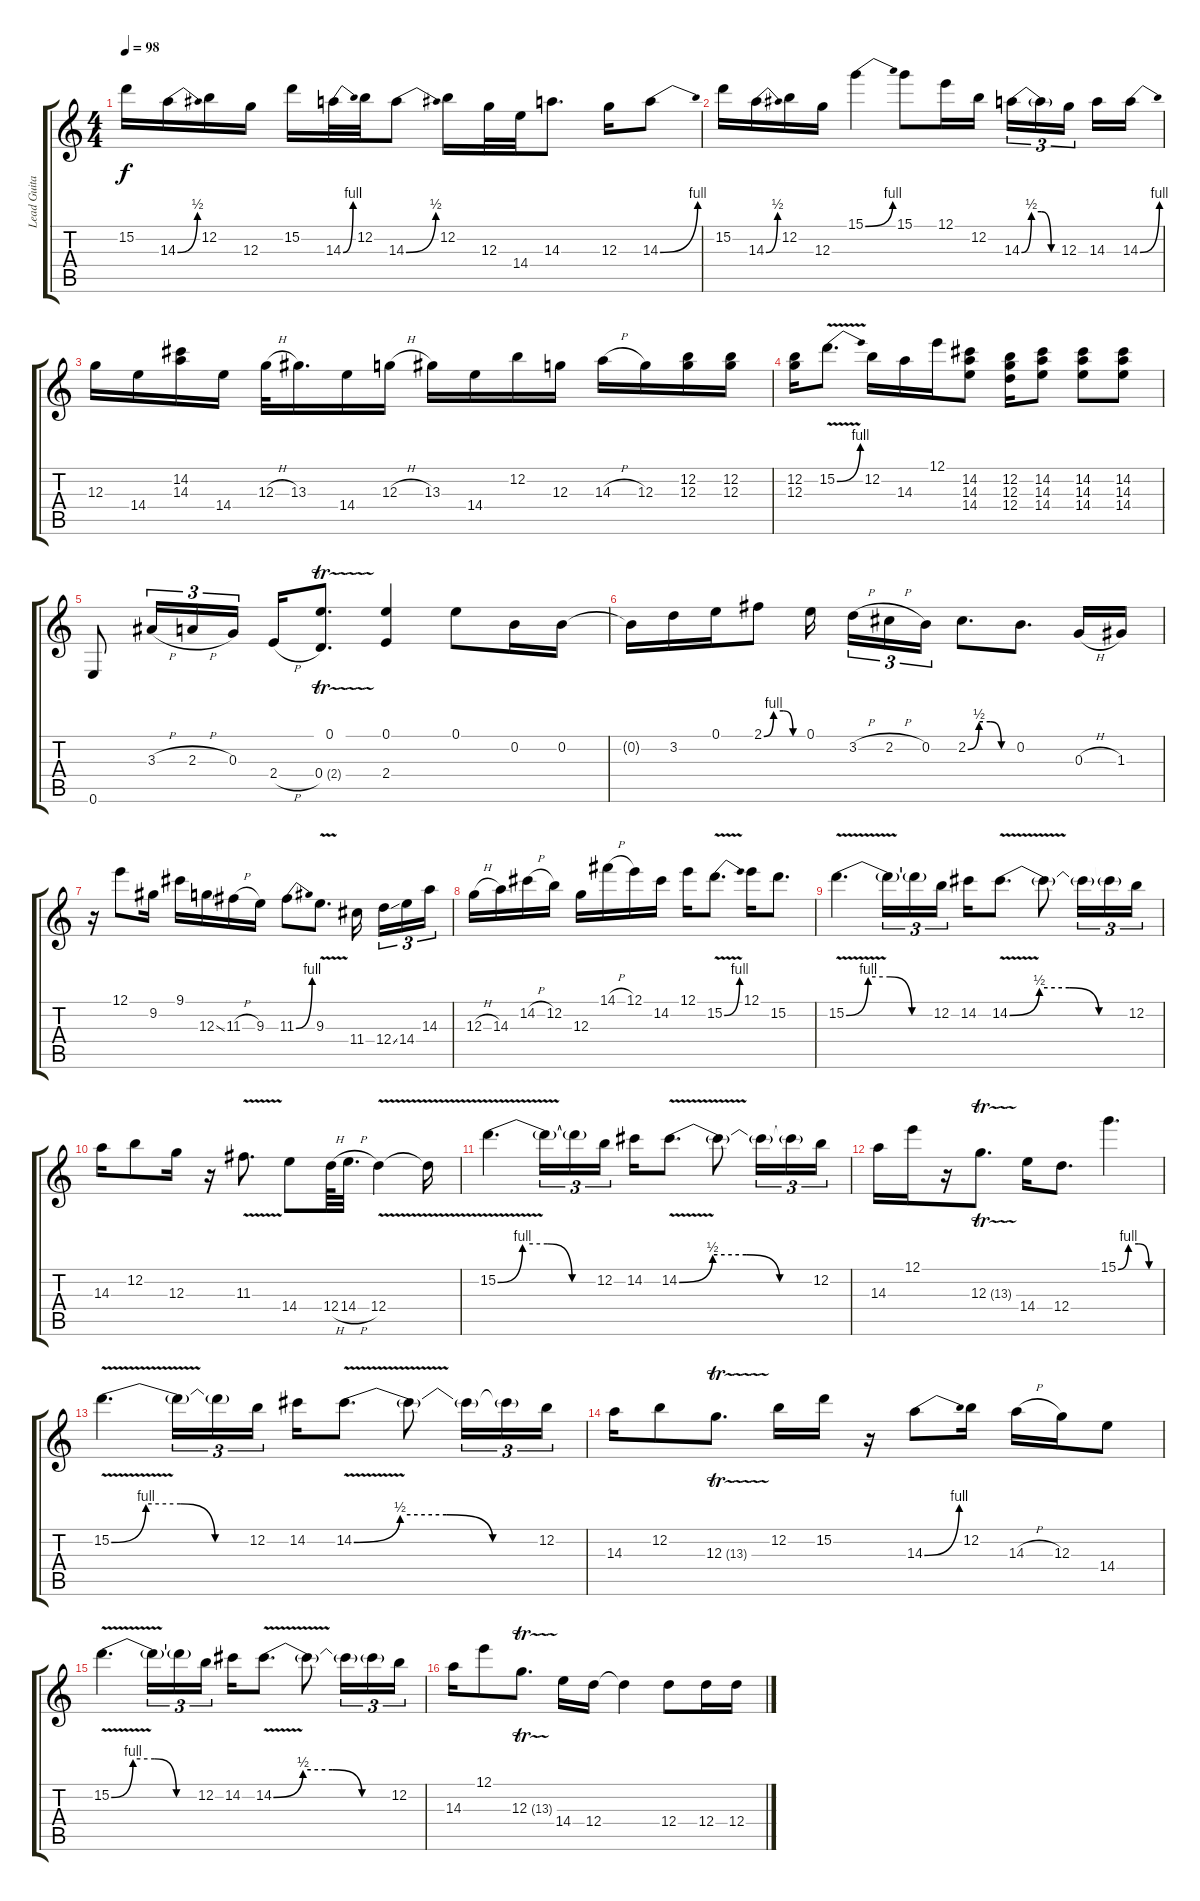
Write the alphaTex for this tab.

\track ("Lead Guitar -- Joe Perry" "Lead Guita") {instrument distortionguitar}
\staff {score tabs}
\tuning (E4 B3 G3 D3 A2 E2) {hide}
\ts (4 4)
\tempo 98
\clef g2
\ks c
15.2.16{dy f} 14.3{be (bend 0 0 60 2)}.16 12.2.16 12.3.16 15.2.16 14.3{be (bend 0 0 60 4)}.32 12.2.32 14.3{be (bend 0 0 60 2)}.8 12.2.16 12.3.32 14.4.32 14.3.8{d} 12.3.16 14.3{be (bend 0 0 60 4)}.8 |
15.2.16 14.3{be (bend 0 0 60 2)}.16 12.2.16 12.3.16 15.1{be (bend 0 0 60 4)}.4 15.1.8 12.1.16 12.2.16 14.3{be (custom 0 0 15 2 30 2 45 0 60 0)}.16{tu (3 2)} 14.3{t}.16{tu (3 2)} 12.3.16{tu (3 2) beam splitsecondary} 14.3.16 14.3{be (bend 0 0 60 4)}.16 |
12.3.16 14.4.16 (14.2 14.3).16 14.4.16 12.3{h}.32 13.3.16{d} 14.4.16 12.3{h}.16 13.3.16 14.4.16 12.2.16 12.3.16 14.3{h}.16 12.3.16 (12.2 12.3).16 (12.2 12.3).16 |
(12.2 12.3).16 15.2{be (bend 0 0 60 4) v}.8{d} 12.2.16 14.3.16 12.1.16 (14.2 14.3 14.4).8 (12.2 12.3 12.4).16 (14.2 14.3 14.4).8 (14.2 14.3 14.4).8 (14.2 14.3 14.4).8 |
0.6.8 3.3{h}.16{tu (3 2)} 2.3{h}.16{tu (3 2)} 0.3.16{tu (3 2)} 2.4{h}.16 (0.1 0.4{tr (2 32)}).8{d} (0.1 2.4).4 0.1.8 0.2.16 0.2.16 |
0.2{t}.16 3.2.16 0.1.16 2.1{be (custom 0 0 15 4 30 4 45 0 60 0)}.8 0.1.16{beam splitsecondary} 3.2{h}.16{tu (3 2)} 2.2{h}.16{tu (3 2)} 0.2.16{tu (3 2)} 2.2{be (custom 0 0 15 2 30 2 45 0 60 0)}.8{d} 0.2.8{d} 0.3{h}.16 1.3.16 |
r.16 12.1.8 9.2.16 9.1.16 12.3{ss}.16 11.3{h}.16 9.3.16 11.3{be (bend 0 0 60 4)}.8 9.3{v}.8{d} 11.4.16{beam splitsecondary} 12.4{ss}.16{tu (3 2)} 14.4.16{tu (3 2)} 14.3.16{tu (3 2)} |
12.3{h}.16 14.3.16 14.2{h}.16 12.2.16 12.3.16 14.1{h}.16 12.1.16 14.2.16 12.1.16 15.2{be (bend 0 0 60 4) v}.8{d} 12.1.16 15.2.8{d} |
15.2{be (custom 0 0 15 4 30 4 45 0 60 0) v}.4{d} 15.2{t}.16{tu (3 2)} 15.2{t}.16{tu (3 2)} 12.2.16{tu (3 2)} 14.2.16 14.2{be (custom 0 0 15 2 30 2 45 0 60 0) v}.8{d} 14.2{t}.8 14.2{t}.16{tu (3 2)} 14.2{t}.16{tu (3 2)} 12.2.16{tu (3 2)} |
14.3.16 12.2.8 12.3.16 r.16 11.3{v}.8{d} 14.4.8 12.4{h}.64 14.4{h}.32{d} 12.4{v}.4 12.4{t}.16 |
15.2{be (custom 0 0 15 4 30 4 45 0 60 0) v}.4{d volume 10} 15.2{t}.16{tu (3 2)} 15.2{t}.16{tu (3 2)} 12.2.16{tu (3 2)} 14.2.16 14.2{be (custom 0 0 15 2 30 2 45 0 60 0) v}.8{d} 14.2{t}.8 14.2{t}.16{tu (3 2)} 14.2{t}.16{tu (3 2)} 12.2.16{tu (3 2)} |
14.3.16{volume 8} 12.1.16 r.16 12.3{tr (13 32)}.8{d} 14.4.16 12.4.8{d} 15.1{be (custom 0 0 15 4 30 4 45 0 60 0)}.4{d} |
15.2{be (custom 0 0 15 4 30 4 45 0 60 0) v}.4{d volume 6} 15.2{t}.16{tu (3 2)} 15.2{t}.16{tu (3 2)} 12.2.16{tu (3 2)} 14.2.16 14.2{be (custom 0 0 15 2 30 2 45 0 60 0) v}.8{d} 14.2{t}.8 14.2{t}.16{tu (3 2)} 14.2{t}.16{tu (3 2)} 12.2.16{tu (3 2)} |
14.3.16{volume 4} 12.2.8 12.3{tr (13 32)}.8{d} 12.2.16 15.2.16 r.16 14.3{be (bend 0 0 60 4)}.8 12.2.16 14.3{h}.16 12.3.16 14.4.8 |
15.2{be (custom 0 0 15 4 30 4 45 0 60 0) v}.4{d volume 2} 15.2{t}.16{tu (3 2)} 15.2{t}.16{tu (3 2)} 12.2.16{tu (3 2)} 14.2.16 14.2{be (custom 0 0 15 2 30 2 45 0 60 0) v}.8{d} 14.2{t}.8 14.2{t}.16{tu (3 2)} 14.2{t}.16{tu (3 2)} 12.2.16{tu (3 2)} |
14.3.16{volume 0} 12.1.8 12.3{tr (13 32)}.8{d} 14.4.16 12.4.16 12.4{t}.4 12.4.8 12.4.16 12.4.16
